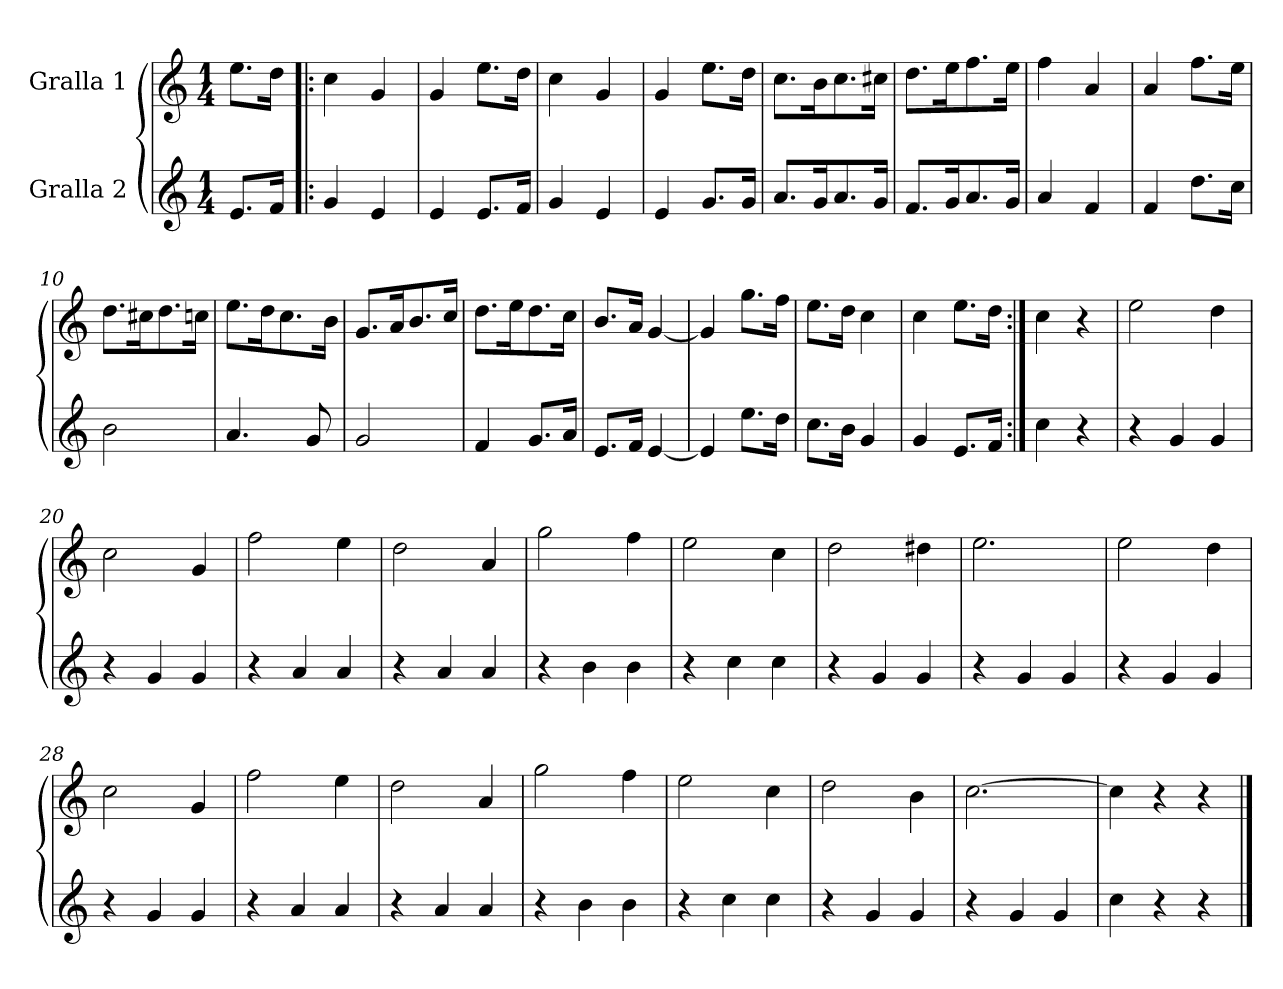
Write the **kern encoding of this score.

**kern	**kern
*part2	*part1
*staff2	*staff1
*I"Gralla 2	*I"Gralla 1
*clefG2	*clefG2
*k[]	*k[]
*M1/4	*M1/4
=1	=1
8.e/L	8.ee\L
16f/Jk	16dd\Jk
=2!|:	=2!|:
4g/	4cc\
4e/	4g/
=3	=3
4e/	4g/
8.e/L	8.ee\L
16f/Jk	16dd\Jk
=4	=4
4g/	4cc\
4e/	4g/
=5	=5
4e/	4g/
8.g/L	8.ee\L
16g/Jk	16dd\Jk
=6	=6
8.a/L	8.cc\L
16g/K	16b\K
8.a/	8.cc\
16g/Jk	16cc#X\Jk
=7	=7
8.f/L	8.dd\L
16g/K	16ee\K
8.a/	8.ff\
16g/Jk	16ee\Jk
=8	=8
4a/	4ff\
4f/	4a/
=9	=9
4f/	4a/
8.dd\L	8.ff\L
16cc\Jk	16ee\Jk
!!LO:LB:g=z
=10	=10
2b\	8.dd\L
.	16cc#X\K
.	8.dd\
.	16ccn\Jk
=11	=11
4.a/	8.ee\L
.	16dd\K
.	8.cc\
8g/	.
.	16b\Jk
=12	=12
2g/	8.g/L
.	16a/K
.	8.b/
.	16cc/Jk
=13	=13
4f/	8.dd\L
.	16ee\K
8.g/L	8.dd\
16a/Jk	16cc\Jk
=14	=14
8.e/L	8.b/L
16f/Jk	16a/Jk
[4e/	[4g/
=15	=15
4e/]	4g/]
8.ee\L	8.gg\L
16dd\Jk	16ff\Jk
=16	=16
8.cc\L	8.ee\L
16b\Jk	16dd\Jk
4g/	4cc\
=17	=17
4g/	4cc\
8.e/L	8.ee\L
16f/Jk	16dd\Jk
=18:|!	=18:|!
4cc\	4cc\
4r	4r
!!LO:LB:g=z
=19	=19
4r	2ee\
4g/	.
4g/	4dd\
=20	=20
4r	2cc\
4g/	.
4g/	4g/
=21	=21
4r	2ff\
4a/	.
4a/	4ee\
=22	=22
4r	2dd\
4a/	.
4a/	4a/
=23	=23
4r	2gg\
4b\	.
4b\	4ff\
=24	=24
4r	2ee\
4cc\	.
4cc\	4cc\
=25	=25
4r	2dd\
4g/	.
4g/	4dd#X\
=26	=26
4r	2.ee\
4g/	.
4g/	.
=27	=27
4r	2ee\
4g/	.
4g/	4dd\
=28	=28
4r	2cc\
4g/	.
4g/	4g/
=29	=29
4r	2ff\
4a/	.
4a/	4ee\
=30	=30
4r	2dd\
4a/	.
4a/	4a/
!!LO:LB:g=z
=31	=31
4r	2gg\
4b\	.
4b\	4ff\
=32	=32
4r	2ee\
4cc\	.
4cc\	4cc\
=33	=33
4r	2dd\
4g/	.
4g/	4b\
=34	=34
4r	[2.cc\
4g/	.
4g/	.
=35	=35
4cc\	4cc\]
4r	4r
4r	4r
==	==
*-	*-
